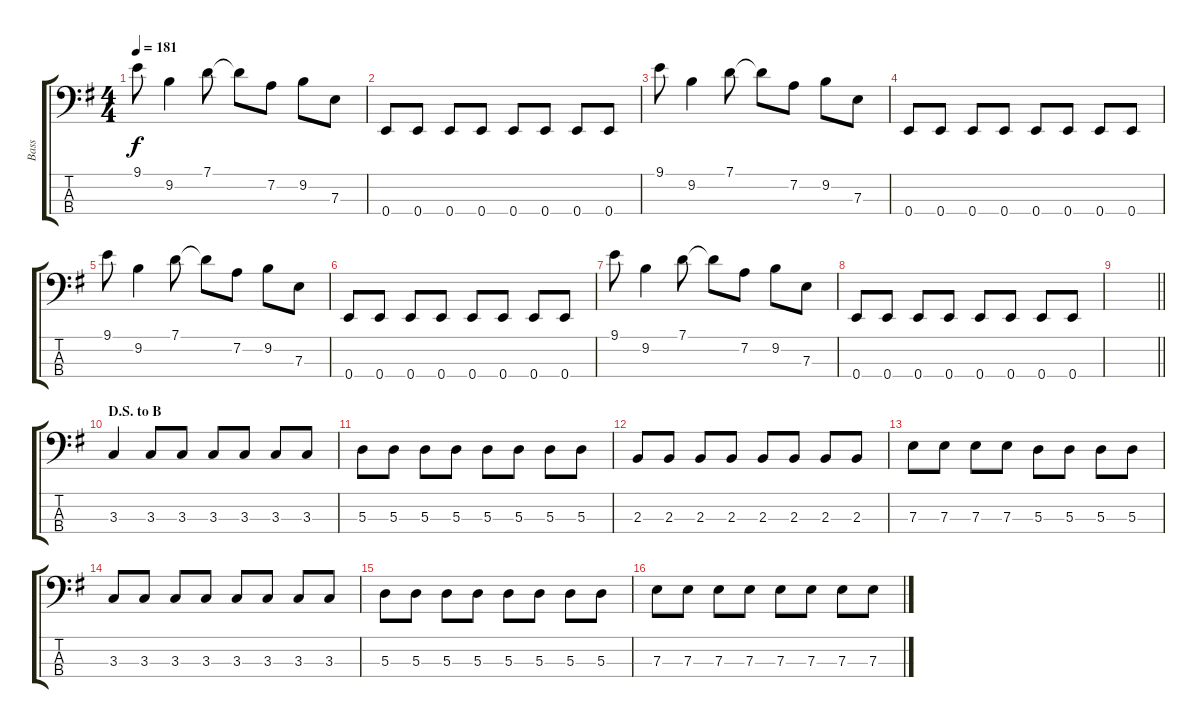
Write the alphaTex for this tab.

\track ("Bass" "Bass") {instrument electricbassfinger}
\staff {score tabs}
\tuning (G2 D2 A1 E1) {hide}
\ts (4 4)
\tempo 181
\clef f4
\ks g
9.1.8{dy f} 9.2.4 7.1.8 7.1{t}.8 7.2.8 9.2.8 7.3.8 |
0.4.8 0.4.8 0.4.8 0.4.8 0.4.8 0.4.8 0.4.8 0.4.8 |
9.1.8 9.2.4 7.1.8 7.1{t}.8 7.2.8 9.2.8 7.3.8 |
0.4.8 0.4.8 0.4.8 0.4.8 0.4.8 0.4.8 0.4.8 0.4.8 |
9.1.8 9.2.4 7.1.8 7.1{t}.8 7.2.8 9.2.8 7.3.8 |
0.4.8 0.4.8 0.4.8 0.4.8 0.4.8 0.4.8 0.4.8 0.4.8 |
9.1.8 9.2.4 7.1.8 7.1{t}.8 7.2.8 9.2.8 7.3.8 |
0.4.8 0.4.8 0.4.8 0.4.8 0.4.8 0.4.8 0.4.8 0.4.8 |
\barLineRight lightlight
|
\section ("" "D.S. to B")
3.3.4 3.3.8 3.3.8 3.3.8 3.3.8 3.3.8 3.3.8 |
5.3.8 5.3.8 5.3.8 5.3.8 5.3.8 5.3.8 5.3.8 5.3.8 |
2.3.8 2.3.8 2.3.8 2.3.8 2.3.8 2.3.8 2.3.8 2.3.8 |
7.3.8 7.3.8 7.3.8 7.3.8 5.3.8 5.3.8 5.3.8 5.3.8 |
3.3.8 3.3.8 3.3.8 3.3.8 3.3.8 3.3.8 3.3.8 3.3.8 |
5.3.8 5.3.8 5.3.8 5.3.8 5.3.8 5.3.8 5.3.8 5.3.8 |
7.3.8 7.3.8 7.3.8 7.3.8 7.3.8 7.3.8 7.3.8 7.3.8
